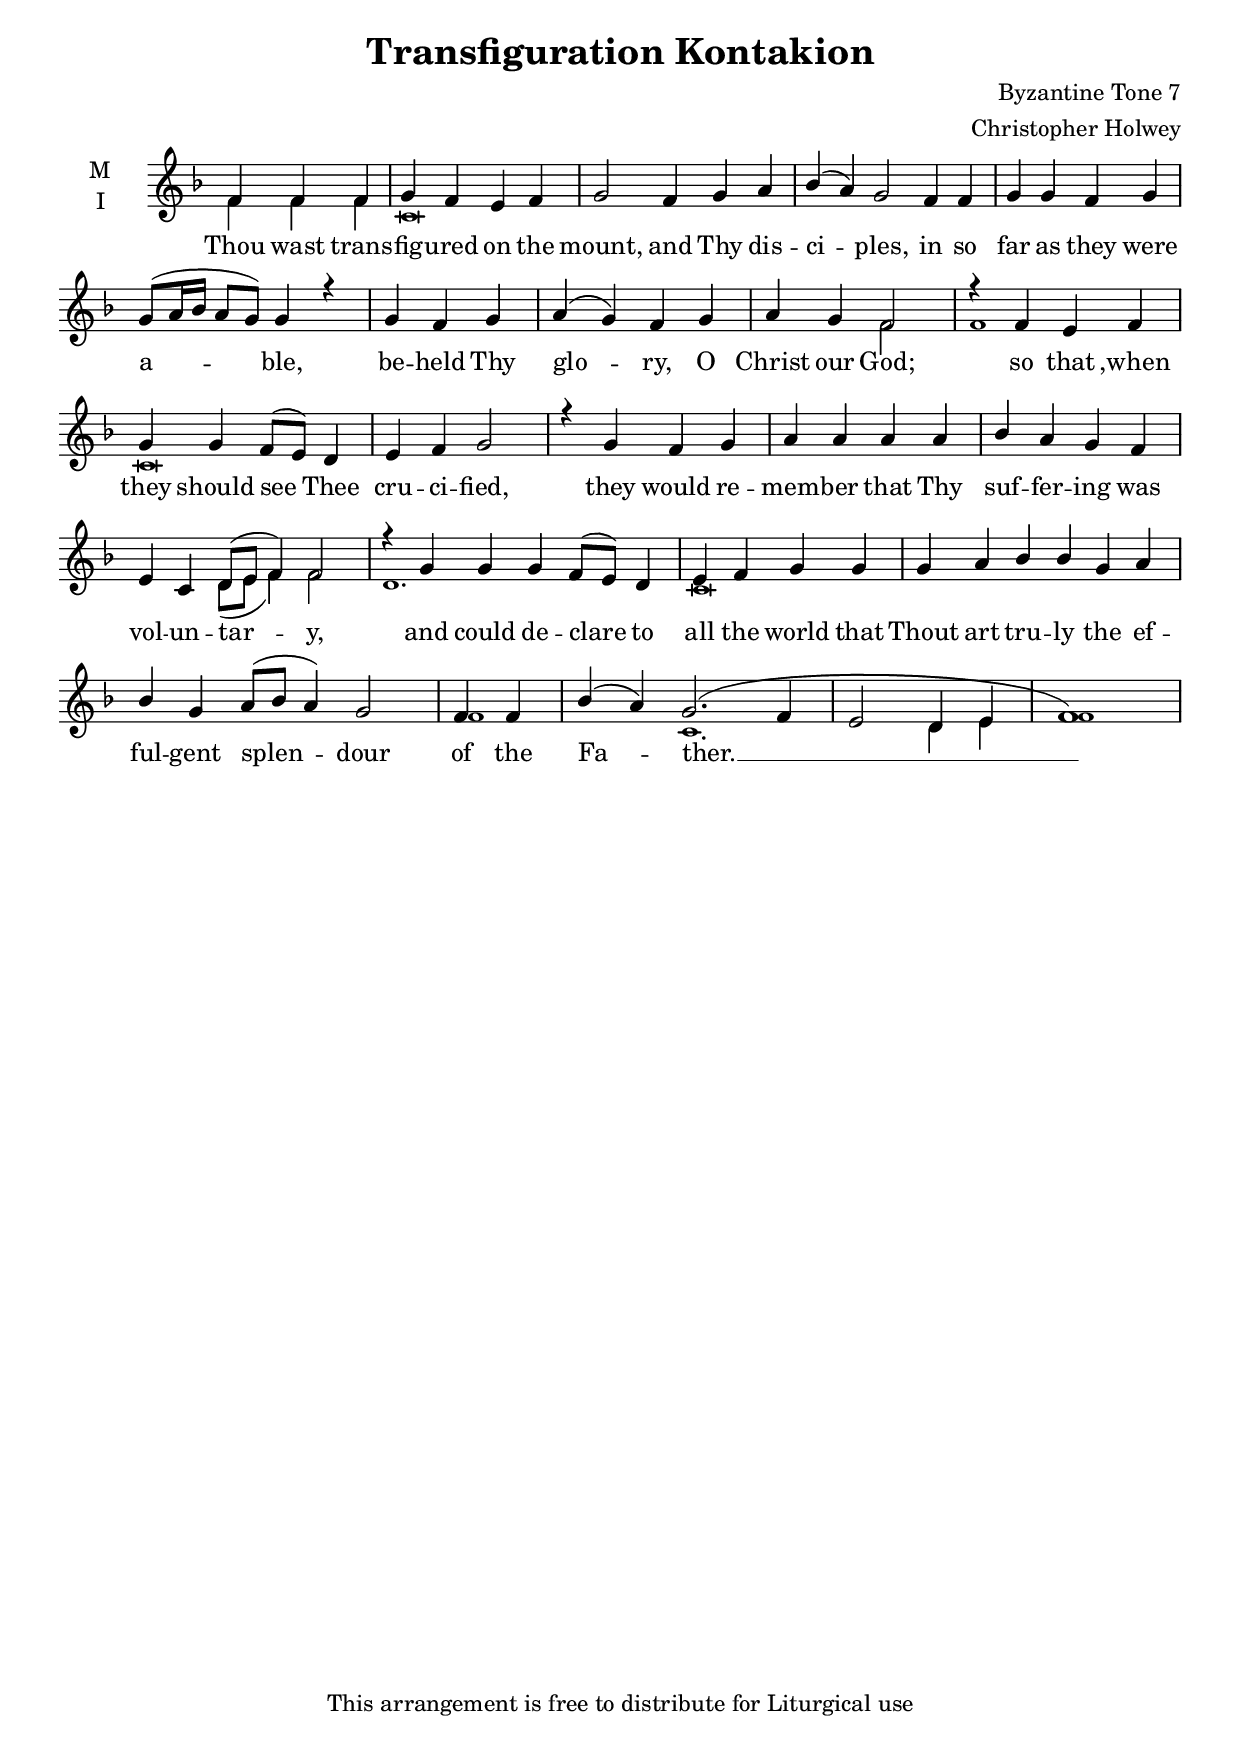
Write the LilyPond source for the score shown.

\version "2.18.2"

\header {
  title = "Transfiguration Kontakion"
  subtitle = ""
  subsubtitle = ""
  composer = "Byzantine Tone 7"
  arranger = "Christopher Holwey"
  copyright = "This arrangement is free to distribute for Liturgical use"
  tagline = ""
}
\version "2.18.2"

twobm=  \set Timing.measureLength = #(ly:make-moment 2/4)
threebm=\set Timing.measureLength = #(ly:make-moment 3/4)
fourbm= \set Timing.measureLength = #(ly:make-moment 4/4)
fivebm= \set Timing.measureLength = #(ly:make-moment 5/4)
sixbm=  \set Timing.measureLength = #(ly:make-moment 6/4)

global = {
  \time 4/4 % Starts with
  \key f \major
}

lyricText = \lyricmode {
  Thou wast trans -- fig -- ured on the mount,
  and Thy dis -- ci -- ples, in so far as they were a -- ble,
  be -- held Thy glo -- ry, O Christ our God;
  so that ,when they should see Thee cru -- ci -- fied,
  they would re -- mem -- ber that Thy suf -- fer -- ing was vol -- un -- tar -- y,
  and could de -- clare to all the world that Thout art tru -- ly
  the ef -- ful -- gent splen -- dour of the Fa -- ther. __
}

melody = \relative g' { \global \partial 2.
  f4 f f | g f e f |\fivebm g2
  f4 g a |\sixbm bes( a) g2 f4 f |\fourbm g g f g | g8( a16 bes a8 g) g4 r4 |
  \threebm g4 f g |\fourbm a( g) f g | a g f2 |
  r4 f4 e f | g g f8( e) d4 | e f g2 |
  r4 g f g | a a a a | bes a g f |\sixbm e c d8( e f4) f2 |
  r4 g4 g g  f8( e) d4 |\fourbm e f g g |\sixbm g a  bes bes
  g a | bes g a8( bes a4) g2 |\twobm f4 f |\sixbm bes( a) g2.(f4 |\fourbm e2 d4 e f1)
}

ison = \relative c' { \global \tiny
  f4 f f c\breve s s s
  f2 f1 c\breve s s1. d8( e f4) f2
  d1. c\breve s f1 c1. d4 e f1
}

\score {
  \new ChoirStaff <<
    \new Staff \with {
      % Setting the accidentalStyle to modern-voice-cautionary results in
      % explicitly printing the cancellation of sharps/flats, even if
      % a bar-line passes.  It prints these cancellations in brackets.
      \accidentalStyle StaffGroup.modern-voice-cautionary
      midiInstrument = "choir aahs"
      instrumentName = \markup \center-column { M I }
    } <<
      \new Voice = "melody" { \voiceOne \melody }
      \new Voice = "ison" { \voiceTwo \ison }
    >>
    \new Lyrics \with {
      \override VerticalAxisGroup #'staff-affinity = #CENTER
    } \lyricsto "melody" \lyricText

  >>
  \layout {
    \context {
      \Staff
      \remove "Time_signature_engraver"
    }
    \context {
      \Score
      \omit BarNumber
    }
  }
  \midi { \tempo 4 = 200
          \context {
            \Voice
            \remove "Dynamic_performer"
    }
  }
}

